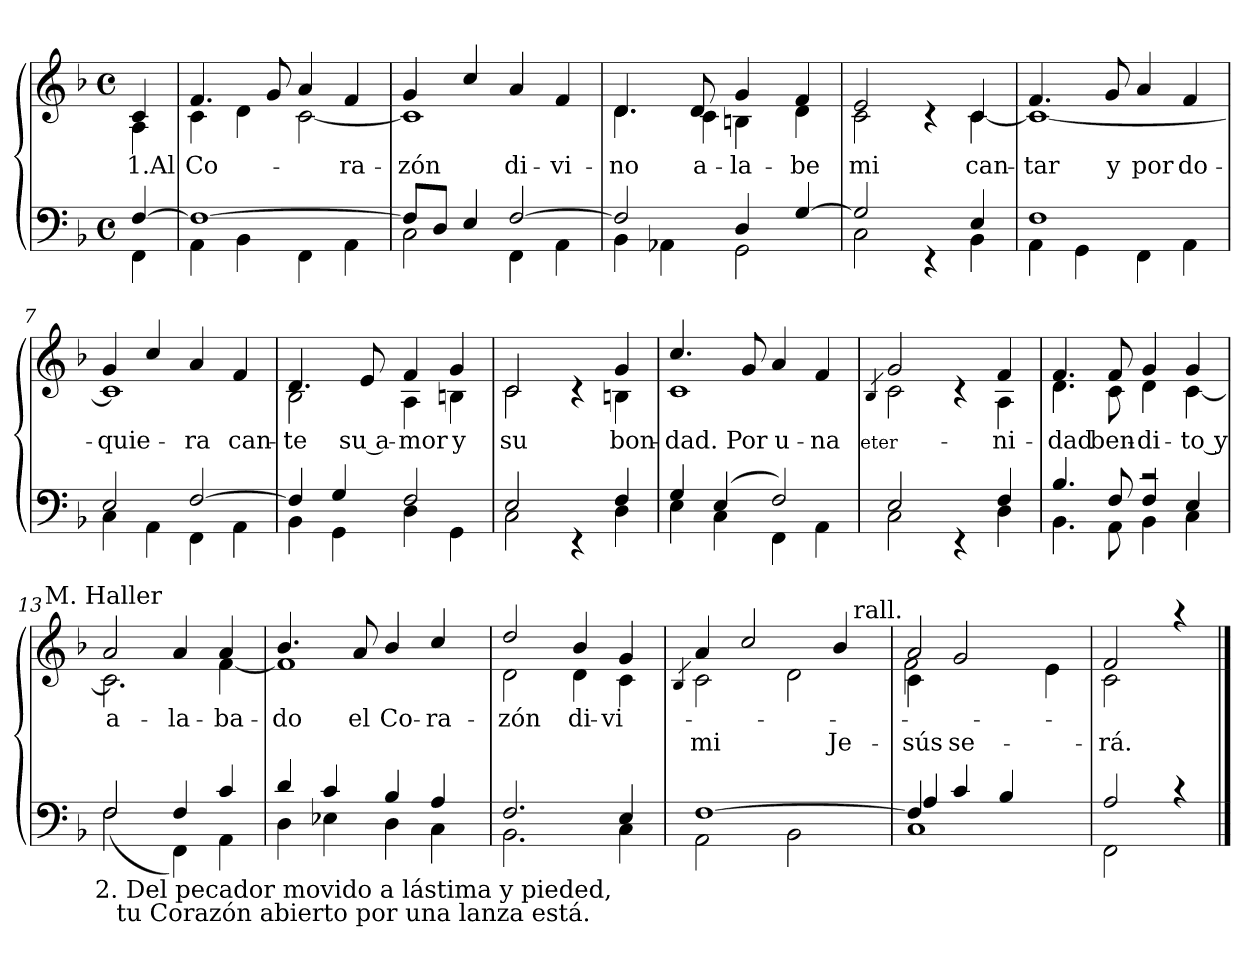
**kern	**kern	**text	**text
*part2	*part1	*part1	*part1
*staff2	*staff1	*staff1	*staff1
*clefF4	*clefG2	*	*
*k[b-]	*k[b-]	*	*
*F:	*F:	*	*
*M4/4	*M4/4	*	*
*met(c)	*met(c)	*	*
=1	=1	=1	=1
*^	*	*	*
!	!	!	!LO:LY:b	!
*	*	*^	*	*
[>4F/	4FF\	4c/	4A\	1.Al	.
=2	=2	=2	=2	=2	=2
!	!	!	!	!LO:LY:b	!
1F_	4AA\	4.f/	4c\	Co-	.
.	4BB-\	.	4d\	.	.
.	.	8g/	.	.	.
.	4FF\	4a/	[<2c\	.	.
!	!	!	!	!LO:LY:b	!
.	4AA\	4f/	.	-ra-	.
=3	=3	=3	=3	=3	=3
!	!	!	!	!LO:LY:b	!
8F/L]	2C\	4g/	1c]	-zón	.
8D/J	.	.	.	.	.
4E/	.	4cc/	.	.	.
!	!	!	!	!LO:LY:b	!
[>2F/	4FF\	4a/	.	di-	.
!	!	!	!	!LO:LY:b	!
.	4AA\	4f/	.	-vi-	.
*	*	*v	*v	*	*
=4	=4	=4	=4	=4
!	!	!	!LO:LY:b	!
*	*	*^	*	*
*	*	*	*^	*	*
2F/]	4BB-\	4.d/	4.d\	2ryy	-no	.
.	4AA-X\	.	.	.	.	.
!	!	!	!	!	!LO:LY:b	!
.	.	8d/	4c\	.	a-	.
!	!	!	!	!	!LO:LY:b	!
4D/	2GG\	4g/	.	4Bn\	-la-	.
.	.	.	4.ryy	.	.	.
!	!	!	!	!	!LO:LY:b	!
[>4G/	.	4d\	.	4f/	-be	.
=5	=5	=5	=5	=5	=5	=5
!	!	!	!	!	!LO:LY:b	!
*	*	*	*v	*v	*	*
2G/]	2C\	2e/	2c\	mi	.
4ryy	4rEE	4ryy	4rc	.	.
!	!	!	!	!LO:LY:b	!
4E/	4BB-\	4c/	[<4c\	can-	.
!!LO:LB:g=z	!!
=6	=6	=6	=6	=6	=6
!	!	!	!	!LO:LY:b	!
1F	4AA\	4.f/	1c_	-tar	.
.	4GG\	.	.	.	.
!	!	!	!	!LO:LY:b	!
.	.	8g/	.	y	.
!	!	!	!	!LO:LY:b	!
.	4FF\	4a/	.	por	.
!	!	!	!	!LO:LY:b	!
.	4AA\	4f/	.	do-	.
=7	=7	=7	=7	=7	=7
!	!	!	!	!LO:LY:b	!
2E/	4C\	4g/	1c]	-quie-	.
.	4AA\	4cc/	.	.	.
!	!	!	!	!LO:LY:b	!
[>2F/	4FF\	4a/	.	-ra	.
!	!	!	!	!LO:LY:b:rj	!
.	4AA\	4f/	.	can-	.
=8	=8	=8	=8	=8	=8
!	!	!	!	!LO:LY:b	!
4F/]	4BB-\	4.d/	2B-\	-te	.
4G/	4GG\	.	.	.	.
!	!	!	!	!LO:LY:b	!
.	.	8e/	.	su a-	.
!	!	!	!	!LO:LY:b	!
2F/	4D\	4f/	4A\	-mor	.
!	!	!	!	!LO:LY:b	!
.	4GG\	4g/	4Bn\	y	.
=9	=9	=9	=9	=9	=9
!	!	!	!	!LO:LY:b	!
2E/	2C\	2c/	2c\	su	.
4ryy	4rEE	4ryy	4rc	.	.
!	!	!	!	!LO:LY:b	!
4F/	4D\	4g/	4Bn\	bon-	.
=10	=10	=10	=10	=10	=10
!	!	!	!	!LO:LY:b	!
4G/	4E\	4.cc/	1c	-dad.	.
(4E/	4C\	.	.	.	.
!	!	!	!	!LO:LY:b:rj	!
.	.	8g/	.	Por	.
!	!	!	!	!LO:LY:b	!
2F/)	4FF\	4a/	.	u-	.
!	!	!	!	!LO:LY:b	!
.	4AA\	4f/	.	-na	.
!!LO:LB:g=z	!!
=11	=11	=11	=11	=11	=11
!	!	!	!	!LO:LY:b	!
.	.	4qB-/	.	e­ter-	.
2E/	2C\	2g/	2c\	.	.
4ryy	4rEE	4ryy	4rc	.	.
!	!	!	!	!LO:LY:b	!
4F/	4D\	4f/	4A\	-ni-	.
=12	=12	=12	=12	=12	=12
*	*^	*	*	*	*
!	!	!	!	!	!LO:LY:b	!
4.B-/	4.BB-\	2ryy	4.f/	4.d\	-dad	.
!	!	!	!	!	!LO:LY:b:rj	!
8AA\	8F/	.	8f/	8c\	ben-	.
!	!	!	!	!	!LO:LY:b	!
2rc	4F/	4BB-\	4g/	4d\	-di-	.
!	!	!	!	!	!LO:LY:b	!
.	4C\	4E/	4g/	[<4c\	-to y	.
=13	=13	=13	=13	=13	=13	=13
!	!	!	!LO:TX:a:cj:t=M. Haller	!	!	!
!	!	!	!	!	!LO:LY:b	!
*	*v	*v	*	*	*	*
2F/	(>2F\	2a/	2.c\]	a-	.
!	!	!	!	!LO:LY:b	!
4F/	4FF\)	4a/	.	-la-	.
!	!	!	!	!LO:LY:b	!
4c/	4AA\	4a/	[<4f\	-ba-	.
=14	=14	=14	=14	=14	=14
!	!	!	!	!LO:LY:b	!
*	*^	*	*	*	*
4d/	4D\	4.ryy	4.b-/	1f]	-do	.
4c/	4E-X\	.	.	.	.	.
!	!	!LO:TX:b:cj:t=2. Del pecador movido a lástima y pieded,\ntu Corazón abierto por una lanza está.	!	!	!	!
!	!	!	!	!	!LO:LY:b	!
.	.	2ryy	8a/	.	el	.
!	!	!	!	!	!LO:LY:b	!
4B-/	4D\	.	4b-/	.	Co-	.
!	!	!	!	!	!LO:LY:b	!
4A/	4C\	.	4cc/	.	-ra-	.
.	.	8ryy	.	.	.	.
=15	=15	=15	=15	=15	=15	=15
!	!	!	!	!	!LO:LY:b	!
*	*v	*v	*	*	*	*
2.F/	2.BB-\	2dd/	2d\	-zón	.
!	!	!	!	!LO:LY:b	!
.	.	4b-/	4d\	di-	.
!	!	!	!	!LO:LY:b	!
4E/	4C\	4g/	4c\	-vi-	.
*	*	*v	*v	*	*
!!LO:LB:g=z
=16	=16	=16	=16	=16
.	.	4qB-/	.	.
!	!	!	!	!LO:LY:b
*	*	*^	*	*
*	*	*	*^	*	*
[>1F	2AA\	4a/	2c\	2ryy	.	mi
.	.	2cc/	.	.	.	.
.	2BB-\	.	2d\	4ryy	.	.
!	!	!	!	!	!	!LO:LY:b
.	.	4b-/	.	16ryy	.	Je-
!	!	!	!	!LO:TX:a:t=rall.	!	!
.	.	.	.	8.ryy	.	.
=17	=17	=17	=17	=17	=17	=17
*	*^	*	*	*	*	*
!	!	!	!	!	!	!	!LO:LY:b
4F/]	1C	4A/	2a/	4c\	2f\	.	-sús
!	!	!	!	!	!	!	!LO:LY:b
4c/	.	2.ryy	.	2g/	.	.	se-
4B-/	.	.	2ryy	.	2ryy	.	.
4ryy	.	.	.	4e\	.	.	.
*	*v	*v	*	*	*	*	*
*	*	*	*v	*v	*	*
=18	=18	=18	=18	=18	=18
!	!	!	!	!	!LO:LY:b
2A/	2FF\	2f/	2c\	.	-rá.
4rc	4ryy	4raa	4ryy	.	.
!	!	!	!LO:TX:b:i:t=Por una...	!	!
!	!LO:TX:b:t=3. De tu divino pecho manando el agua va,\n   con que mi grave culpa tu amor ha de lavar.	!	!	!	!
*v	*v	*	*	*	*
*	*v	*v	*	*
==	==	==	==
*-	*-	*-	*-
